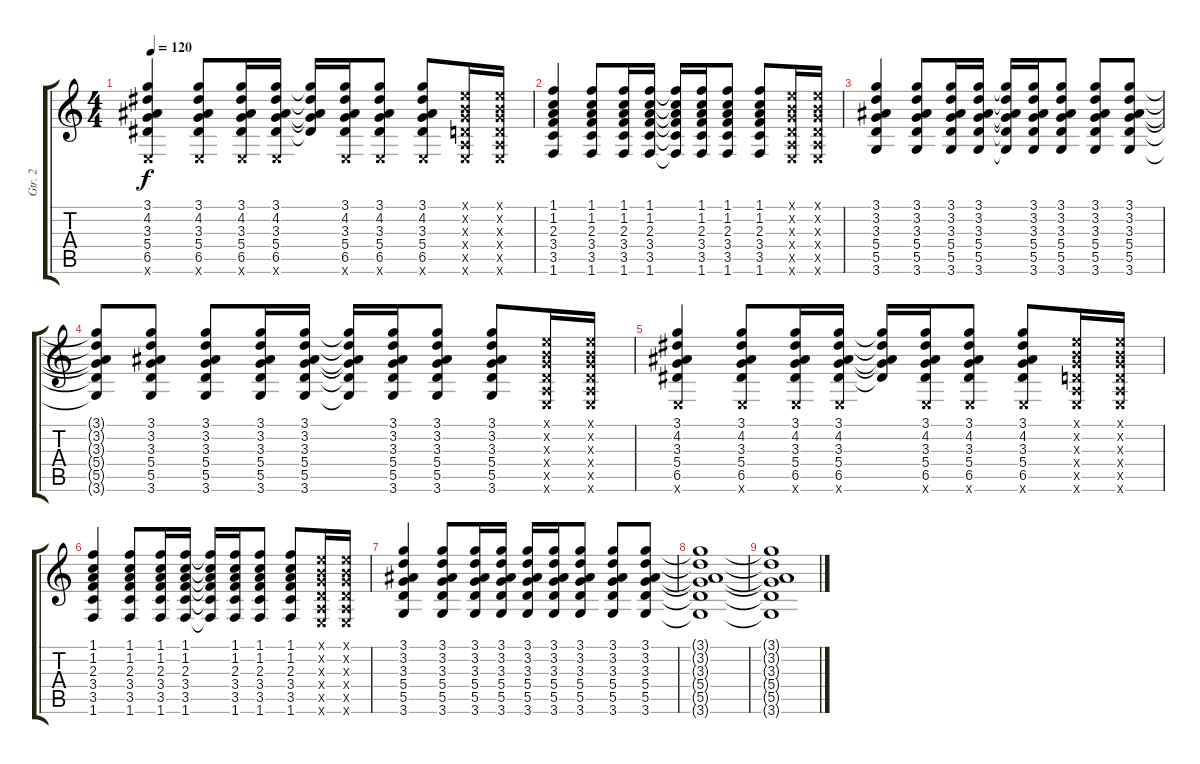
\track ("Gtr. 2" "Gtr. 2") {instrument acousticguitarsteel}
\staff {score tabs}
\tuning (E4 B3 G3 D3 A2 E2) {hide}
\ts (4 4)
\tempo 120
\clef g2
\ks c
(3.1 4.2 3.3 5.4 6.5 0.6{x}).4{dy f} (3.1 4.2 3.3 5.4 6.5 0.6{x}).8 (3.1 4.2 3.3 5.4 6.5 0.6{x}).16 (3.1 4.2 3.3 5.4 6.5 0.6{x}).16 (3.1{t} 4.2{t} 3.3{t} 5.4{t} 6.5{t}).16 (3.1 4.2 3.3 5.4 6.5 0.6{x}).16 (3.1 4.2 3.3 5.4 6.5 0.6{x}).8 (3.1 4.2 3.3 5.4 6.5 0.6{x}).8 (0.1{x} 0.2{x} 0.3{x} 0.4{x} 0.5{x} 0.6{x}).16 (0.1{x} 0.2{x} 0.3{x} 0.4{x} 0.5{x} 0.6{x}).16 |
(1.1 1.2 2.3 3.4 3.5 1.6).4 (1.1 1.2 2.3 3.4 3.5 1.6).8 (1.1 1.2 2.3 3.4 3.5 1.6).16 (1.1 1.2 2.3 3.4 3.5 1.6).16 (1.1{t} 1.2{t} 2.3{t} 3.4{t} 3.5{t} 1.6{t}).16 (1.1 1.2 2.3 3.4 3.5 1.6).16 (1.1 1.2 2.3 3.4 3.5 1.6).8 (1.1 1.2 2.3 3.4 3.5 1.6).8 (0.1{x} 0.2{x} 0.3{x} 0.4{x} 0.5{x} 0.6{x}).16 (0.1{x} 0.2{x} 0.3{x} 0.4{x} 0.5{x} 0.6{x}).16 |
(3.1 3.2 3.3 5.4 5.5 3.6).4 (3.1 3.2 3.3 5.4 5.5 3.6).8 (3.1 3.2 3.3 5.4 5.5 3.6).16 (3.1 3.2 3.3 5.4 5.5 3.6).16 (3.1{t} 3.2{t} 3.3{t} 5.4{t} 5.5{t} 3.6{t}).16 (3.1 3.2 3.3 5.4 5.5 3.6).16 (3.1 3.2 3.3 5.4 5.5 3.6).8 (3.1 3.2 3.3 5.4 5.5 3.6).8 (3.1 3.2 3.3 5.4 5.5 3.6).8 |
(3.1{t} 3.2{t} 3.3{t} 5.4{t} 5.5{t} 3.6{t}).8 (3.1 3.2 3.3 5.4 5.5 3.6).8 (3.1 3.2 3.3 5.4 5.5 3.6).8 (3.1 3.2 3.3 5.4 5.5 3.6).16 (3.1 3.2 3.3 5.4 5.5 3.6).16 (3.1{t} 3.2{t} 3.3{t} 5.4{t} 5.5{t} 3.6{t}).16 (3.1 3.2 3.3 5.4 5.5 3.6).16 (3.1 3.2 3.3 5.4 5.5 3.6).8 (3.1 3.2 3.3 5.4 5.5 3.6).8 (0.1{x} 0.2{x} 0.3{x} 0.4{x} 0.5{x} 0.6{x}).16 (0.1{x} 0.2{x} 0.3{x} 0.4{x} 0.5{x} 0.6{x}).16 |
(3.1 4.2 3.3 5.4 6.5 0.6{x}).4 (3.1 4.2 3.3 5.4 6.5 0.6{x}).8 (3.1 4.2 3.3 5.4 6.5 0.6{x}).16 (3.1 4.2 3.3 5.4 6.5 0.6{x}).16 (3.1{t} 4.2{t} 3.3{t} 5.4{t} 6.5{t}).16 (3.1 4.2 3.3 5.4 6.5 0.6{x}).16 (3.1 4.2 3.3 5.4 6.5 0.6{x}).8 (3.1 4.2 3.3 5.4 6.5 0.6{x}).8 (0.1{x} 0.2{x} 0.3{x} 0.4{x} 0.5{x} 0.6{x}).16 (0.1{x} 0.2{x} 0.3{x} 0.4{x} 0.5{x} 0.6{x}).16 |
(1.1 1.2 2.3 3.4 3.5 1.6).4 (1.1 1.2 2.3 3.4 3.5 1.6).8 (1.1 1.2 2.3 3.4 3.5 1.6).16 (1.1 1.2 2.3 3.4 3.5 1.6).16 (1.1{t} 1.2{t} 2.3{t} 3.4{t} 3.5{t} 1.6{t}).16 (1.1 1.2 2.3 3.4 3.5 1.6).16 (1.1 1.2 2.3 3.4 3.5 1.6).8 (1.1 1.2 2.3 3.4 3.5 1.6).8 (0.1{x} 0.2{x} 0.3{x} 0.4{x} 0.5{x} 0.6{x}).16 (0.1{x} 0.2{x} 0.3{x} 0.4{x} 0.5{x} 0.6{x}).16 |
(3.1 3.2 3.3 5.4 5.5 3.6).4 (3.1 3.2 3.3 5.4 5.5 3.6).8 (3.1 3.2 3.3 5.4 5.5 3.6).16 (3.1 3.2 3.3 5.4 5.5 3.6).16 (3.1 3.2 3.3 5.4 5.5 3.6).16 (3.1 3.2 3.3 5.4 5.5 3.6).16 (3.1 3.2 3.3 5.4 5.5 3.6).8 (3.1 3.2 3.3 5.4 5.5 3.6).8 (3.1 3.2 3.3 5.4 5.5 3.6).8 |
(3.1{t} 3.2{t} 3.3{t} 5.4{t} 5.5{t} 3.6{t}).1 |
(3.1{t} 3.2{t} 3.3{t} 5.4{t} 5.5{t} 3.6{t}).1
